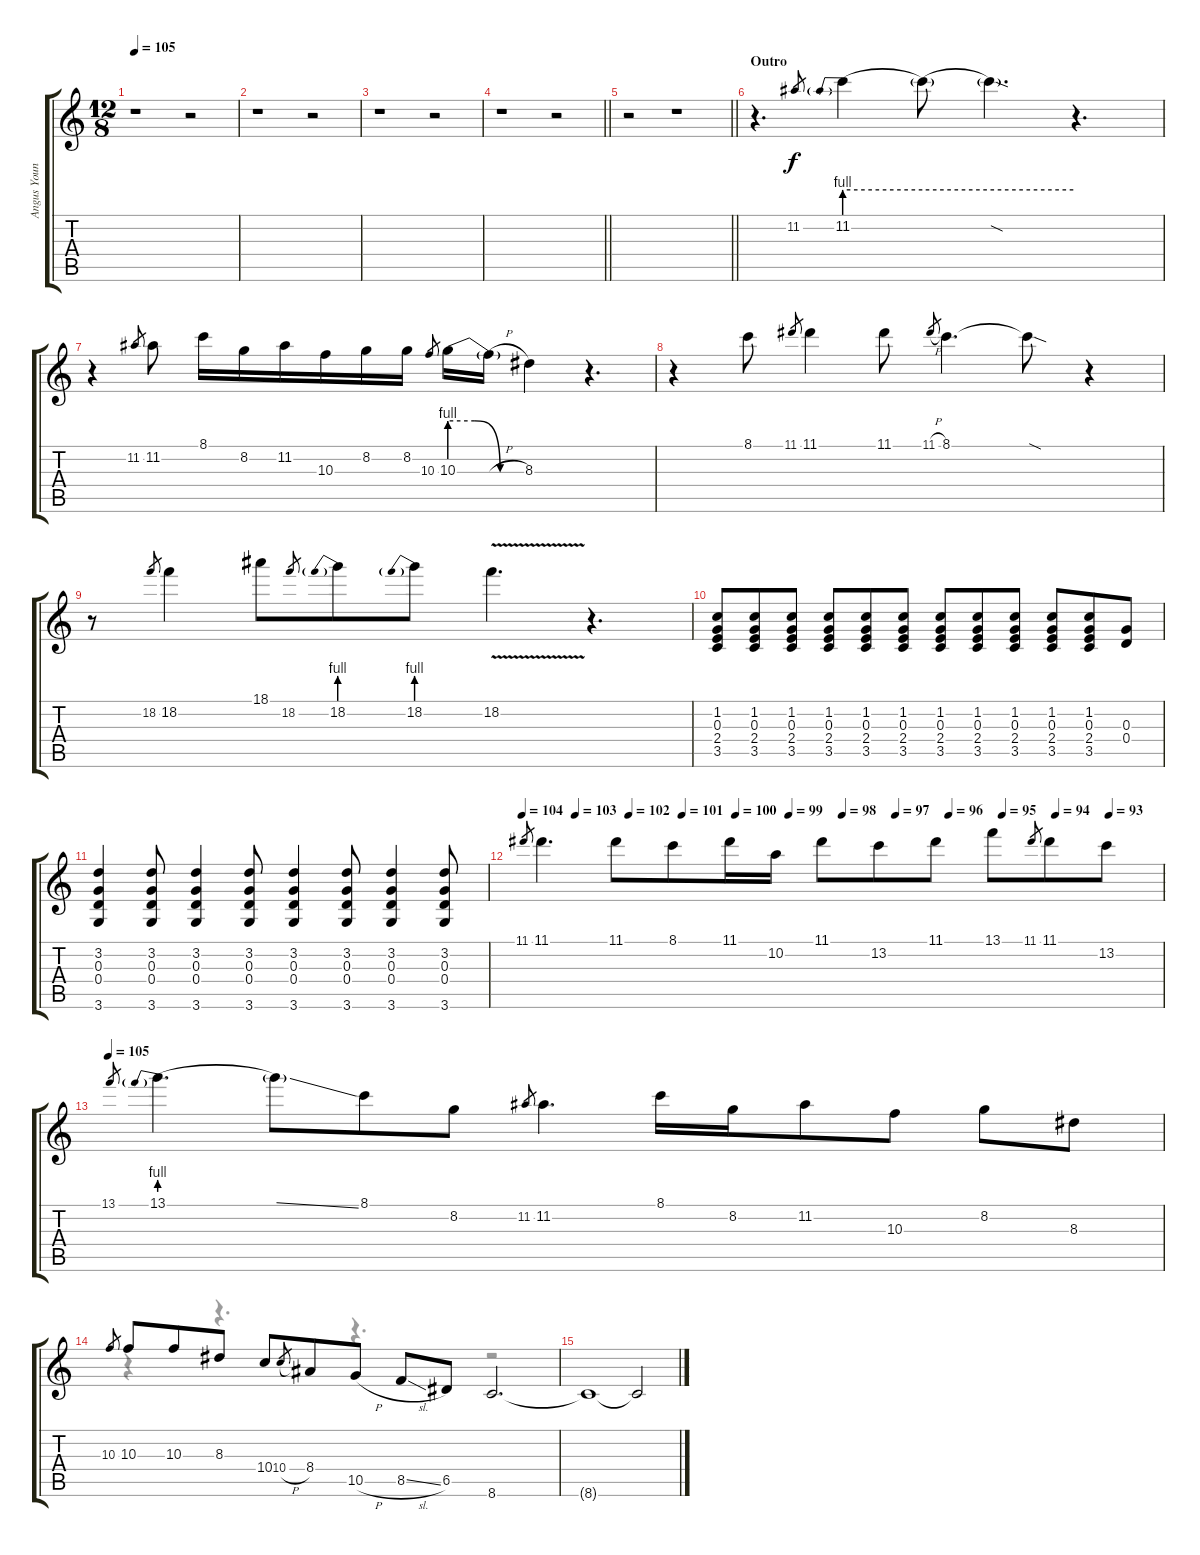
\track ("Angus Young" "Angus Youn") {instrument overdrivenguitar}
\staff {score tabs}
\tuning (E4 B3 G3 D3 A2 E2) {hide}
\voice
\ts (12 8)
\tempo 105
\clef g2
\ks c
r.1{dy f} r.2 |
r.1 r.2 |
r.1 r.2 |
\barLineRight lightlight
r.1 r.2 |
\barLineRight lightlight
r.2 r.1 |
\section ("" "Outro")
r.4{d} 11.2.8{gr} 11.2{be (prebend 0 4 60 4)}.4 11.2{be (hold 0 4 60 4) t}.8 11.2{sod t}.4{d} r.4{d} |
r.4 11.2.8{gr} 11.2.8 8.1.16 8.2.16 11.2.16 10.3.16 8.2.16 8.2.16 10.3.8{gr} 10.3{be (custom 0 4 20 4 40 0 60 0)}.16 10.3{h t}.16 8.3.4 r.4{d} |
r.4 8.1.8 11.1.8{gr} 11.1.4 11.1.8 11.1{h}.8{gr} 8.1.4{d} 8.1{sod t}.8 r.4 |
r.8 18.2.8{gr} 18.2.4 18.1.8 18.2.8{gr} 18.2{be (prebend 0 4 60 4)}.8 18.2{be (prebend 0 4 60 4)}.8 18.2{v}.4{d} r.4{d} |
(1.2 0.3 2.4 3.5).8 (1.2 0.3 2.4 3.5).8 (1.2 0.3 2.4 3.5).8 (1.2 0.3 2.4 3.5).8 (1.2 0.3 2.4 3.5).8 (1.2 0.3 2.4 3.5).8 (1.2 0.3 2.4 3.5).8 (1.2 0.3 2.4 3.5).8 (1.2 0.3 2.4 3.5).8 (1.2 0.3 2.4 3.5).8 (1.2 0.3 2.4 3.5).8 (0.3 0.4).8 |
(3.2 0.3 0.4 3.6).4 (3.2 0.3 0.4 3.6).8 (3.2 0.3 0.4 3.6).4 (3.2 0.3 0.4 3.6).8 (3.2 0.3 0.4 3.6).4 (3.2 0.3 0.4 3.6).8 (3.2 0.3 0.4 3.6).4 (3.2 0.3 0.4 3.6).8 |
\tempo 104
\tempo (103 0.08333333333333333)
\tempo (102 0.16666666666666666)
\tempo (101 0.25)
\tempo (100 0.3333333333333333)
\tempo (99 0.4166666666666667)
\tempo (98 0.5)
\tempo (97 0.5833333333333334)
\tempo (96 0.6666666666666666)
\tempo (95 0.75)
\tempo (94 0.8333333333333334)
\tempo (93 0.9166666666666666)
11.1.8{gr} 11.1.4{d} 11.1.8 8.1.8 11.1.16 10.2.16 11.1.8 13.2.8 11.1.8 13.1.8 11.1.8{gr} 11.1.8 13.2.8 |
\tempo 105
13.1.8{gr} 13.1{be (prebend 0 4 60 4)}.4{d} 13.1{ss t}.8 8.1.8 8.2.8 11.2.8{gr} 11.2.4{d} 8.1.16 8.2.16 11.2.8 10.3.8 8.2.8 8.3.8 |
10.3.8{gr} 10.3.8 10.3.8 8.3.8 10.4.8 10.4{h}.8{gr} 8.4.8 10.5{h}.8 8.5{sl}.8 6.5.8 8.6.2{d} |
8.6{t}.1 8.6{t}.2
\voice
\clef g2
\ottava regular
\simile none
\ks c
|
|
|
\barLineRight lightlight
|
\barLineRight lightlight
|
|
|
|
|
|
|
|
|
r.4 r.4{d} r.4{d} r.2 |
